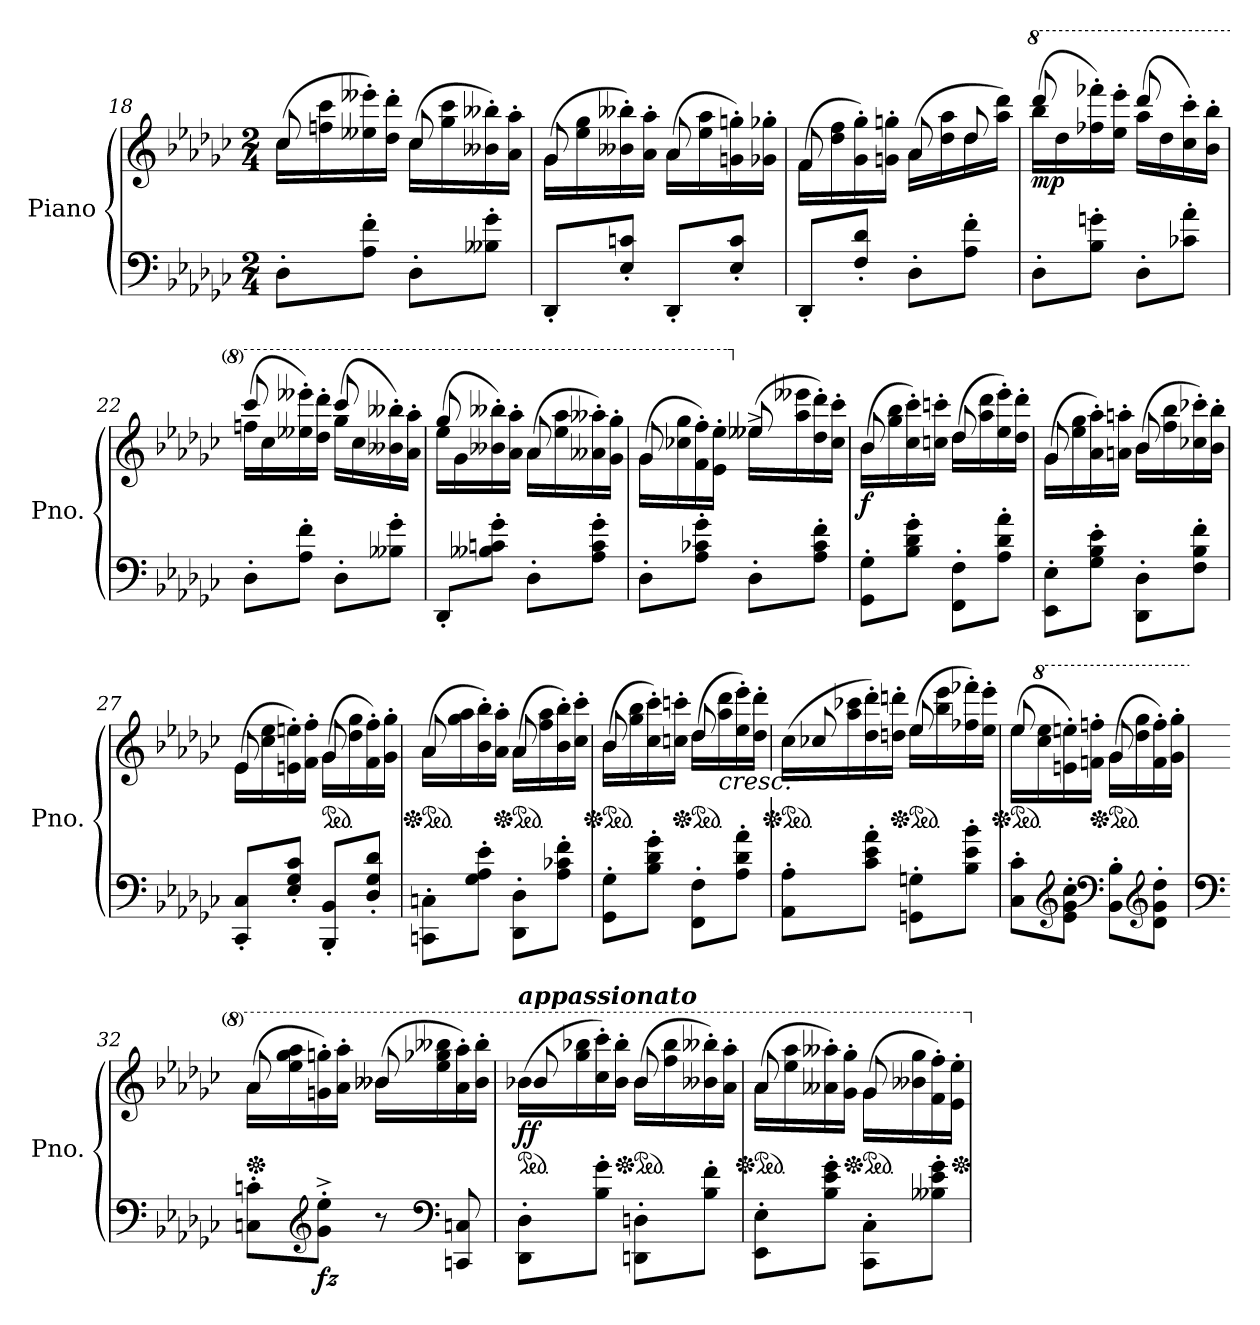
**kern	**kern	**dynam
*part1	*part1	*part1
*staff2	*staff1	*staff1/2
*I"Piano	*	*
*I'Pno.	*	*
*clefF4	*clefG2	*
*k[b-e-a-d-g-c-]	*k[b-e-a-d-g-c-]	*
*M2/4	*M2/4	*
=18	=18	=18
*	*^	*
8D-'\L	(>16cc-\LL	8cc-/	.
.	16ffn\ 16ccc-\	.	.
8A-\' 8f\'J	16ee--X\' 16eee--X\')	8ryy	.
.	16dd-\' 16ddd-\'JJ	.	.
8D-'\L	(>16cc-\LL	8cc-/	.
.	16gg-\ 16ccc-\	.	.
8B--X\' 8g-\'J	16b--X\' 16bb--X\')	8ryy	.
.	16a-\' 16aa-\'JJ	.	.
=19	=19	=19	=19
8DD-'/L	(>16g-\LL	8g-/	.
.	16ee-\ 16gg-\	.	.
8E-\' 8cn\'J	16b--X\' 16bb--X\')	8ryy	.
.	16a-\' 16aa-\'JJ	.	.
8DD-'/L	(>16a-\LL	8a-/	.
.	16ee-\ 16aa-\	.	.
8E-\' 8c\'J	16gn\' 16ggn\')	8ryy	.
.	16g-X\' 16gg-X\'JJ	.	.
=20	=20	=20	=20
8DD-'/L	(>16f\LL	8f/	.
.	16dd-\ 16ff\	.	.
8F\' 8d-\'J	16g-\' 16gg-\')	8ryy	.
.	16gn\' 16ggn\'JJ	.	.
8D-'\L	(>16a-\LL	8a-/	.
.	16dd-\ 16aa-\	.	.
8A-\' 8f\'J	16dd-\	8dd-/	.
.	16aa-\ 16ddd-\JJ)	.	.
!!LO:LB:g=z	!!
=21	=21	=21	=21
*	*8va	*	*
!	!	!	!LO:DY:b
8D-'\L	(>16bbb-\LL	8dddd-/	mp
.	16ddd-\	.	.
8B-\' 8gn\'J	16fff-X\' 16ffff-X\')	8ryy	.
.	16eee-\' 16eeee-\'JJ	.	.
8D-'\L	(>16aaa-\LL	8dddd-/	.
.	16ddd-\	.	.
8c-X\' 8a-\'J	16ccc-\' 16cccc-\')	8ryy	.
.	16bb-\' 16bbb-\'JJ	.	.
=22	=22	=22	=22
8D-'\L	(>16fffn\LL	8cccc-/	.
.	16ccc-\	.	.
8A-\' 8f\'J	16eee--X\' 16eeee--X\')	8ryy	.
.	16ddd-\' 16dddd-\'JJ	.	.
8D-'\L	(>16ggg-\LL	8cccc-/	.
.	16ccc-\	.	.
8B--X\' 8g-\'J	16bb--X\' 16bbb--X\')	8ryy	.
.	16aa-\' 16aaa-\'JJ	.	.
=23	=23	=23	=23
8DD-'/L	(>16eee-\LL	8ggg-/	.
.	16gg-\	.	.
8B--X\' 8cn\' 8g-\'J	16bb--X\' 16bbb--X\')	8ryy	.
.	16aa-\' 16aaa-\'JJ	.	.
8D-'\L	(>16aa-\LL	8aa-/	.
.	16eee-\ 16aaa-\	.	.
8A-\' 8c\' 8g-\'J	16aa--X\' 16aaa--X\')	8ryy	.
.	16gg-\' 16ggg-\'JJ	.	.
=24	=24	=24	=24
8D-'\L	(>16gg-\LL	8gg-/	.
.	16ccc-X\ 16ggg-\	.	.
8A-\' 8c-X\' 8g-\'J	16ff\' 16fff\')	8ryy	.
.	16ee-\' 16eee-\'JJ	.	.
*	*X8va	*	*
8D-'\L	(>16ee--X^\LL	8ee--/	.
.	16aa-\ 16eee--X\	.	.
8A-\' 8c-\' 8f\'J	16dd-\' 16ddd-\')	8ryy	.
.	16cc-\' 16ccc-\'JJ	.	.
=25	=25	=25	=25
!	!	!	!LO:DY:b
8GG-\' 8G-\'L	(>16b-\LL	8b-/	f
.	16gg-\ 16bb-\	.	.
8B-\' 8d-\' 8g-\'J	16cc-\' 16ccc-\')	8ryy	.
.	16ccn\' 16cccn\'JJ	.	.
8FF\' 8F\'L	(>16dd-\LL	8dd-/	.
.	16aa-\ 16ddd-\	.	.
8A-\' 8d-\' 8a-\'J	16ee-\' 16eee-\')	8ryy	.
.	16dd-\' 16ddd-\'JJ	.	.
!!LO:PB:g=z	!!
=26	=26	=26	=26
8EE-\' 8E-\'L	(>16g-\LL	8g-/	.
.	16ee-\ 16gg-\	.	.
8G-\' 8B-\' 8e-\'J	16a-\' 16aa-\')	8ryy	.
.	16an\' 16aan\'JJ	.	.
8DD-\' 8D-\'L	(>16b-\LL	8b-/	.
.	16ff\ 16bb-\	.	.
8F\' 8B-\' 8f\'J	16cc-X\' 16ccc-X\')	8ryy	.
.	16b-\' 16bb-\'JJ	.	.
=27	=27	=27	=27
8CC-/' 8C-/'L	(>16e-\LL	8e-/	.
.	16cc-\ 16ee-\	.	.
8E-/' 8G-/' 8c-/'J	16en\' 16een\')	8ryy	.
.	16f\' 16ff\'JJ	.	.
*	*ped	*	*
8BBB-/' 8BB-/'L	(>16g-\LL	8g-/	.
.	16dd-\ 16gg-\	.	.
8D-/' 8G-/' 8d-/'J	16f\' 16ff\')	8ryy	.
.	16g-\' 16gg-\'JJ	.	.
=28	=28	=28	=28
*	*Xped	*	*
*	*ped	*	*
8CCn\' 8Cn\'L	(>16a-\LL	8a-/	.
.	16gg-\ 16aa-\	.	.
8G-\' 8A-\' 8e-\'J	16b-\' 16bb-\')	8ryy	.
.	16a-\' 16aa-\'JJ	.	.
*	*Xped	*	*
*	*ped	*	*
8DD-\' 8D-\'L	(>16a-\LL	8a-/	.
.	16ff\ 16aa-\	.	.
8A-\' 8c-X\' 8f\'J	16b-\' 16bb-\')	8ryy	.
.	16cc-\' 16ccc-\'JJ	.	.
=29	=29	=29	=29
*	*Xped	*	*
*	*ped	*	*
8GG-\' 8G-\'L	(>16b-\LL	8b-/	.
.	16gg-\ 16bb-\	.	.
8B-\' 8d-\' 8g-\'J	16cc-\' 16ccc-\')	8ryy	.
.	16ccn\' 16cccn\'JJ	.	.
*	*Xped	*	*
*	*ped	*	*
8FF\' 8F\'L	(>16dd-\LL	8dd-/	.
!	!	!	!LO:HP:b
.	16aa-\ 16ddd-\	.	<
8A-\' 8d-\' 8a-\'J	16ee-\' 16eee-\')	8ryy	.
.	16dd-\' 16ddd-\'JJ	.	.
=30	=30	=30	=30
*	*Xped	*	*
*	*ped	*	*
8AA-\' 8A-\'L	(>16cc-\LL	8cc-X/	.
.	16aa-\ 16ccc-X\	.	.
8c-\' 8e-\' 8a-\'J	16dd-\' 16ddd-\')	8ryy	.
.	16ddn\' 16dddn\'JJ	.	.
*	*Xped	*	*
*	*ped	*	*
8GGn\' 8Gn\'L	(>16ee-\LL	8ee-/	.
.	16bb-\ 16eee-\	.	.
8B-\' 8e-\' 8b-\'J	16ff-X\' 16fff-X\')	8ryy	.
.	16ee-\' 16eee-\'JJ	.	.
!!LO:LB:g=z	!!
=31	=31	=31	=31
*	*Xped	*	*
*	*ped	*	*
8C-\' 8c-\'L	(>16ee-\LL	8ee-/	.
*	*8va	*	*
.	16ccc-\ 16eee-\	.	.
*clefG2	*	*	*
8e-\' 8g-\' 8cc-\'J	16een\' 16eeen\')	8ryy	.
.	16ffn\' 16fffn\'JJ	.	.
*clefF4	*	*	*
*	*Xped	*	*
*	*ped	*	*
8BB-\' 8B-\'L	(>16gg-\LL	8gg-/	.
.	16ddd-\ 16ggg-\	.	.
*clefG2	*	*	*
8d-\' 8g-\' 8dd-\'J	16ff\' 16fff\')	8ryy	.
.	16gg-\' 16ggg-\'JJ	.	.
=32	=32	=32	=32
*clefF4	*	*	*
*	*Xped	*	*
8Cn\' 8cn\'L	(>16aa-\LL	8aa-/	.
.	16eee-\ 16ggg-\ 16aaa-\	.	.
*clefG2	*	*	*
*	*MM100	*	*
!	!	!	!LO:DY:b=2
8g-\^' 8ee-\^'J	16ggn\' 16gggn\')	8ryy	fz
.	16aa-\' 16aaa-\'JJ	.	.
8r	(>16bb--X\LL	8bb--/	.
.	16eee-\ 16ggg-X\ 16bbb--X\	.	.
*clefF4	*	*	*
8CCn/ 8Cn/	16aa-\' 16aaa-\')	8ryy	.
.	16bb--\' 16bbb--\'JJ	.	.
*	*v	*v	*
.	.	[
=33	=33	=33
*	*ped	*
*	*^	*
!	!LO:TX:a:Bi:t=appassionato	!	!
!	!	!	!LO:DY:b
8DD-\' 8D-\'L	(>16bb-X\LL	8bb-/	ff
.	16ggg-\ 16bbb-X\	.	.
8B-\' 8g-\'J	16ccc-\' 16cccc-\')	8ryy	.
.	16bb-\' 16bbb-\'JJ	.	.
*	*Xped	*	*
*	*ped	*	*
8DDn\' 8Dn\'L	(>16bb-\LL	8bb-/	.
.	16fff\ 16bbb-\	.	.
8B-\' 8f\'J	16bb--X\' 16bbb--X\')	8ryy	.
.	16aa-\' 16aaa-\'JJ	.	.
=34	=34	=34	=34
*	*Xped	*	*
*	*ped	*	*
8EE-\' 8E-\'L	(>16aa-\LL	8aa-/	.
.	16eee-\ 16aaa-\	.	.
8B-\' 8e-\' 8g-\'J	16aa--X\' 16aaa--X\')	8ryy	.
.	16gg-\' 16ggg-\'JJ	.	.
*	*Xped	*	*
*	*ped	*	*
8CC-\' 8C-\'L	(>16gg-\LL	8gg-/	.
.	16bb--X\ 16ggg-\	.	.
8B--X\' 8e-\' 8g-\'J	16ff\' 16fff\')	8ryy	.
.	16ee-\' 16eee-\'JJ	.	.
*	*v	*v	*
*	*Xped	*
*	*X8va	*
=	=	=
*-	*-	*-
